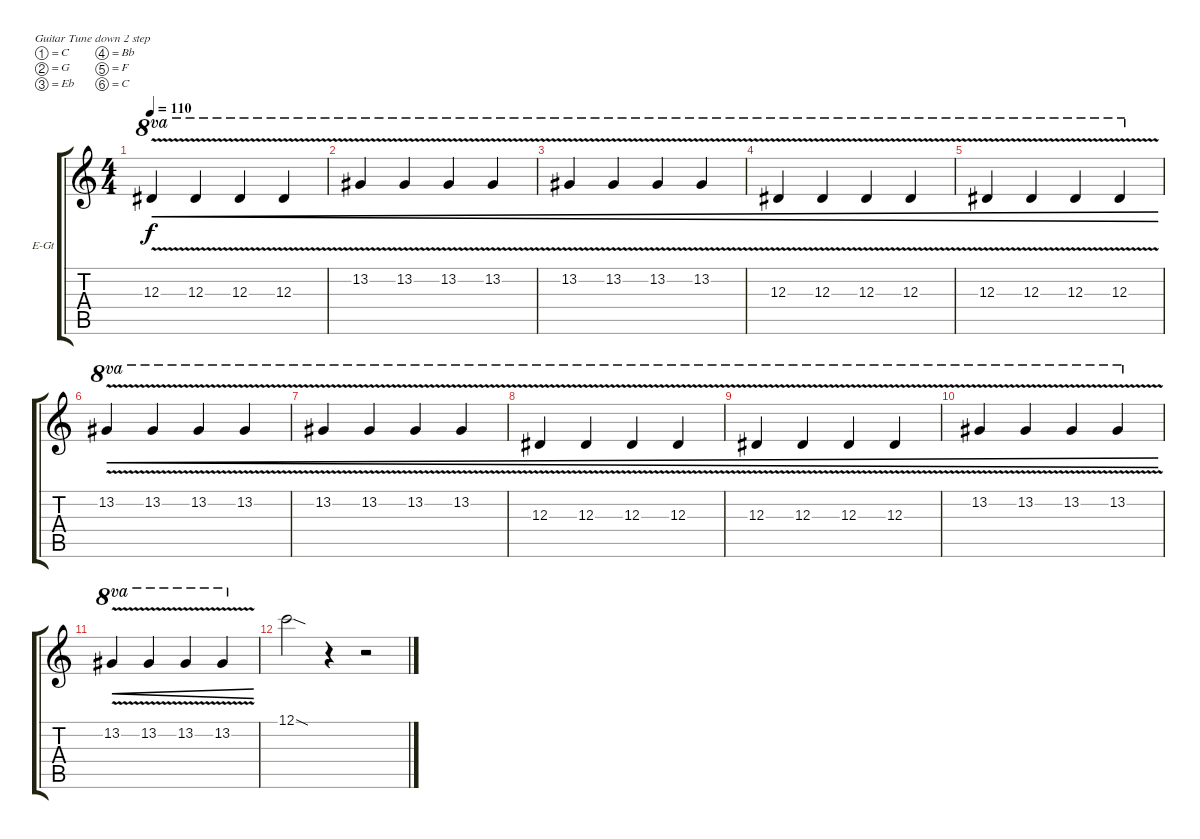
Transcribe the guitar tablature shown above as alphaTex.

\defaultSystemsLayout 4
\bracketExtendMode groupsimilarinstruments
\firstSystemTrackNameOrientation horizontal
\otherSystemsTrackNameOrientation horizontal
\track ("Electric Guitar 12" "E-Gt") {instrument distortionguitar}
\staff {score tabs}
\tuning (C4 G3 Eb3 Bb2 F2 C2)
\ts (4 4)
\tempo 110
\clef g2
\ks c
12.3{v}.4{ot 8va cre dy f} 12.3{v}.4{ot 8va cre} 12.3{v}.4{ot 8va cre} 12.3{v}.4{ot 8va cre} |
13.2{v}.4{ot 8va cre} 13.2{v}.4{ot 8va cre} 13.2{v}.4{ot 8va cre} 13.2{v}.4{ot 8va cre} |
13.2{v}.4{ot 8va cre} 13.2{v}.4{ot 8va cre} 13.2{v}.4{ot 8va cre} 13.2{v}.4{ot 8va cre} |
12.3{v}.4{ot 8va cre} 12.3{v}.4{ot 8va cre} 12.3{v}.4{ot 8va cre} 12.3{v}.4{ot 8va cre} |
12.3{v}.4{ot 8va cre} 12.3{v}.4{ot 8va cre} 12.3{v}.4{ot 8va cre} 12.3{v}.4{ot 8va cre} |
13.2{v}.4{ot 8va cre} 13.2{v}.4{ot 8va cre} 13.2{v}.4{ot 8va cre} 13.2{v}.4{ot 8va cre} |
13.2{v}.4{ot 8va cre} 13.2{v}.4{ot 8va cre} 13.2{v}.4{ot 8va cre} 13.2{v}.4{ot 8va cre} |
12.3{v}.4{ot 8va cre} 12.3{v}.4{ot 8va cre} 12.3{v}.4{ot 8va cre} 12.3{v}.4{ot 8va cre} |
12.3{v}.4{ot 8va cre} 12.3{v}.4{ot 8va cre} 12.3{v}.4{ot 8va cre} 12.3{v}.4{ot 8va cre} |
13.2{v}.4{ot 8va cre} 13.2{v}.4{ot 8va cre} 13.2{v}.4{ot 8va cre} 13.2{v}.4{ot 8va cre} |
13.2{v}.4{ot 8va cre} 13.2{v}.4{ot 8va cre} 13.2{v}.4{ot 8va cre} 13.2{v}.4{ot 8va cre} |
12.1{sod}.2 r.4 r.2
